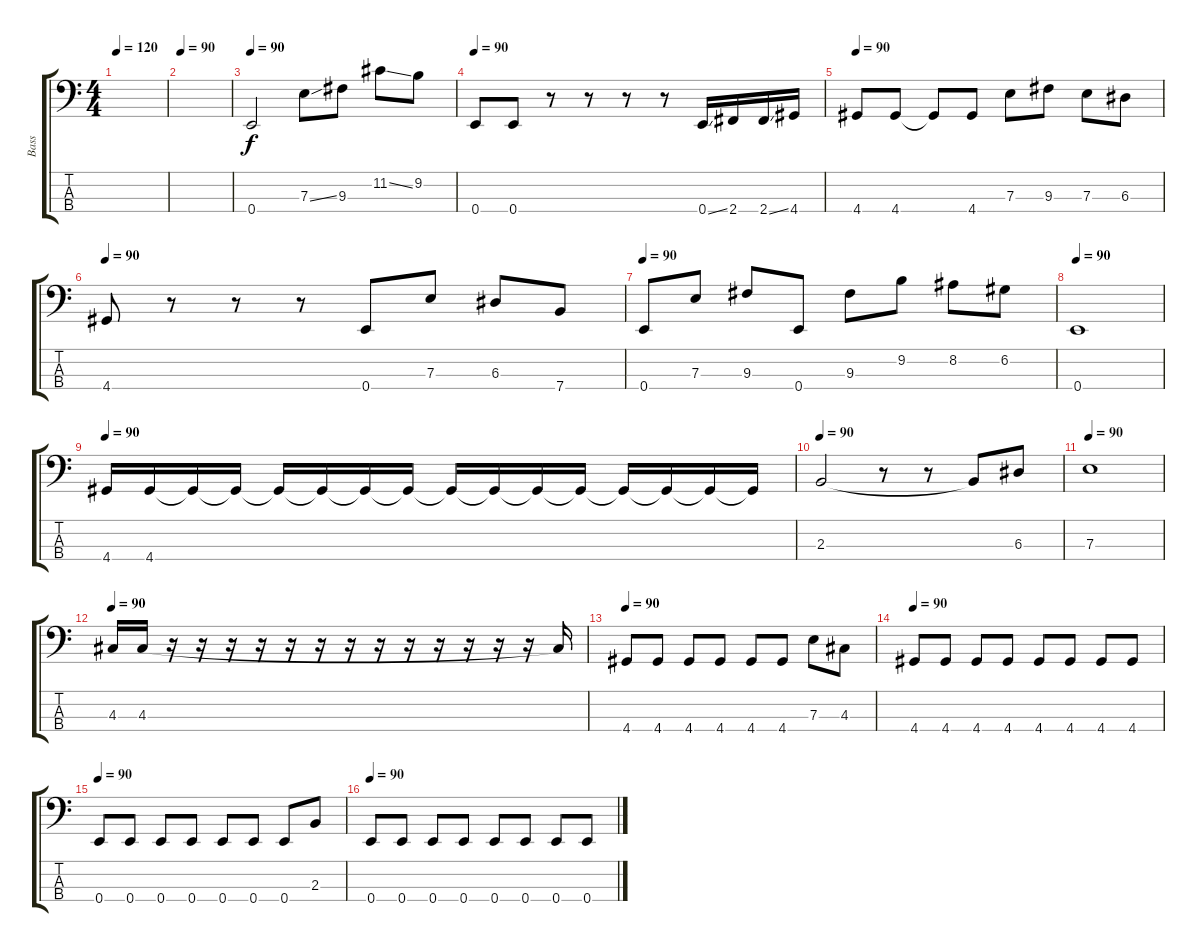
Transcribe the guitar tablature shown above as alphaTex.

\track ("Bass" "Bass") {instrument fretlessbass}
\staff {score tabs}
\tuning (G2 D2 A1 E1) {hide}
\ts (4 4)
\tempo 120
\tempo 90
\tempo 120
\clef f4
\ks c
|
\tempo 90
|
\tempo 90
0.4.2 7.3{ss}.8 9.3.8 11.2{ss}.8 9.2.8 |
\tempo 90
0.4.8 0.4.8 r.8 r.8 r.8 r.8 0.4{ss}.16 2.4.16 2.4{ss}.16 4.4.16 |
\tempo 90
4.4.8 4.4.8 4.4{t}.8 4.4.8 7.3.8 9.3.8 7.3.8 6.3.8 |
\tempo 90
4.4.8 r.8 r.8 r.8 0.4.8 7.3.8 6.3.8 7.4.8 |
\tempo 90
0.4.8 7.3.8 9.3.8 0.4.8 9.3.8 9.2.8 8.2.8 6.2.8 |
\tempo 90
0.4.1 |
\tempo 90
4.4.16 4.4.16 4.4{t}.16 4.4{t}.16 4.4{t}.16 4.4{t}.16 4.4{t}.16 4.4{t}.16 4.4{t}.16 4.4{t}.16 4.4{t}.16 4.4{t}.16 4.4{t}.16 4.4{t}.16 4.4{t}.16 4.4{t}.16 |
\tempo 90
2.3.2 r.8 r.8 2.3{t}.8 6.3.8 |
\tempo 90
7.3.1 |
\tempo 90
4.3.16 4.3.16 r.16 r.16 r.16 r.16 r.16 r.16 r.16 r.16 r.16 r.16 r.16 r.16 r.16 4.3{t}.16 |
\tempo 90
4.4.8 4.4.8 4.4.8 4.4.8 4.4.8 4.4.8 7.3.8 4.3.8 |
\tempo 90
4.4.8 4.4.8 4.4.8 4.4.8 4.4.8 4.4.8 4.4.8 4.4.8 |
\tempo 90
0.4.8 0.4.8 0.4.8 0.4.8 0.4.8 0.4.8 0.4.8 2.3.8 |
\tempo 90
0.4.8 0.4.8 0.4.8 0.4.8 0.4.8 0.4.8 0.4.8 0.4.8
